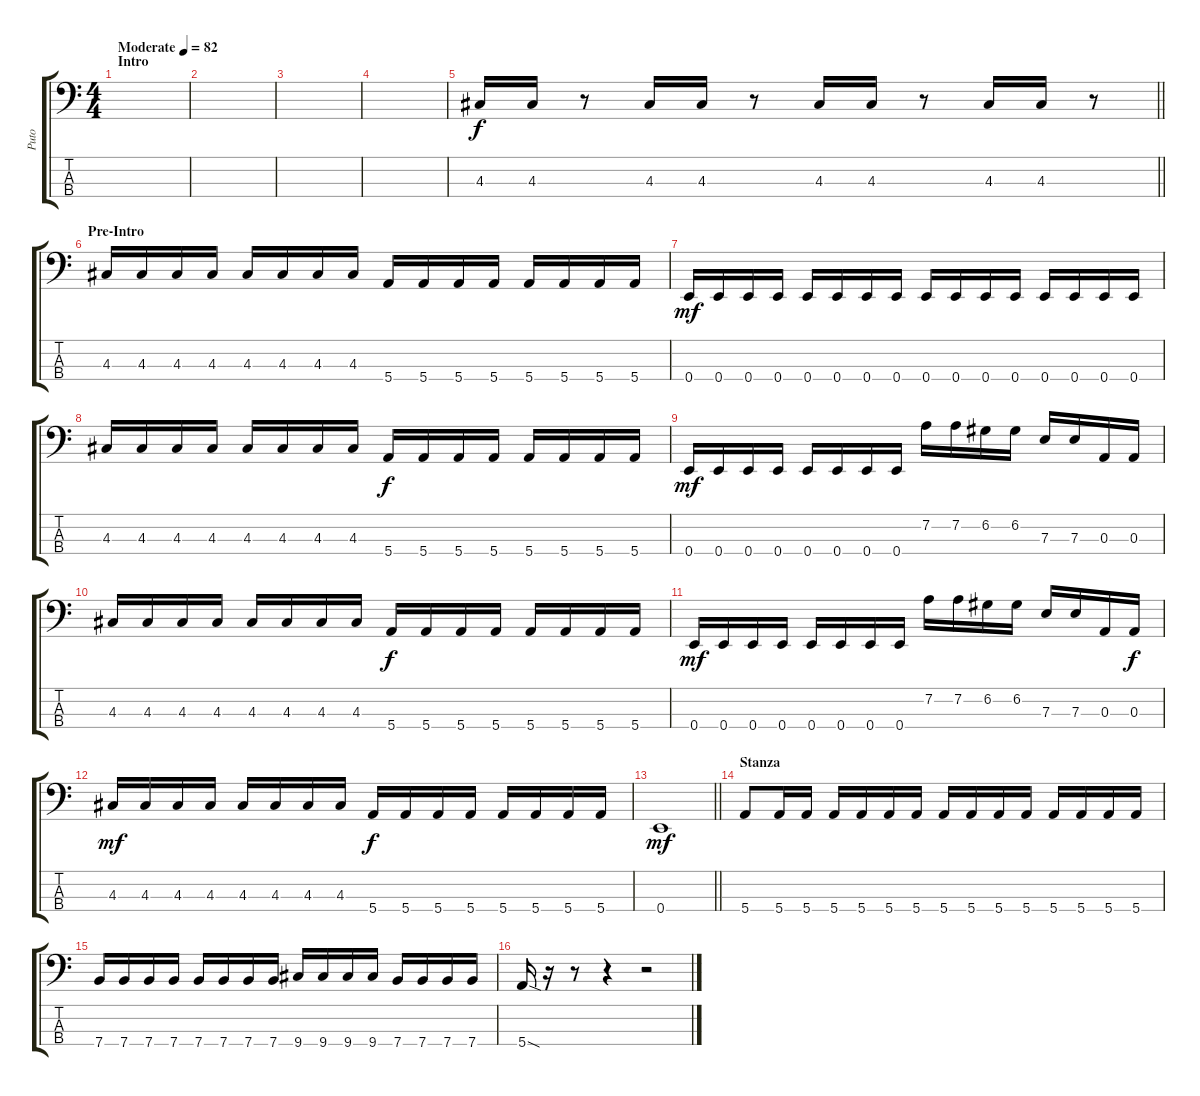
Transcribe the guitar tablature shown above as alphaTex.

\track ("Puto" "Puto") {instrument electricbasspick}
\staff {score tabs}
\tuning (G2 D2 A1 E1) {hide}
\ts (4 4)
\section ("" "Intro")
\tempo (82 "Moderate")
\clef f4
\ks c
|
|
|
|
\barLineRight lightlight
4.3.16 4.3.16 r.8 4.3.16 4.3.16 r.8 4.3.16 4.3.16 r.8 4.3.16 4.3.16 r.8 |
\section ("" "Pre-Intro")
4.3.16 4.3.16 4.3.16 4.3.16 4.3.16 4.3.16 4.3.16 4.3.16 5.4.16{dy f} 5.4.16 5.4.16 5.4.16 5.4.16 5.4.16 5.4.16 5.4.16 |
0.4.16{dy mf} 0.4.16 0.4.16 0.4.16 0.4.16 0.4.16 0.4.16 0.4.16 0.4.16 0.4.16 0.4.16 0.4.16 0.4.16 0.4.16 0.4.16 0.4.16 |
4.3.16 4.3.16 4.3.16 4.3.16 4.3.16 4.3.16 4.3.16 4.3.16 5.4.16{dy f} 5.4.16 5.4.16 5.4.16 5.4.16 5.4.16 5.4.16 5.4.16 |
0.4.16{dy mf} 0.4.16 0.4.16 0.4.16 0.4.16 0.4.16 0.4.16 0.4.16 7.2.16 7.2.16 6.2.16 6.2.16 7.3.16 7.3.16 0.3.16 0.3.16 |
4.3.16 4.3.16 4.3.16 4.3.16 4.3.16 4.3.16 4.3.16 4.3.16 5.4.16{dy f} 5.4.16 5.4.16 5.4.16 5.4.16 5.4.16 5.4.16 5.4.16 |
0.4.16{dy mf} 0.4.16 0.4.16 0.4.16 0.4.16 0.4.16 0.4.16 0.4.16 7.2.16 7.2.16 6.2.16 6.2.16 7.3.16 7.3.16 0.3.16 0.3.16{dy f} |
4.3.16{dy mf} 4.3.16 4.3.16 4.3.16 4.3.16 4.3.16 4.3.16 4.3.16 5.4.16{dy f} 5.4.16 5.4.16 5.4.16 5.4.16 5.4.16 5.4.16 5.4.16 |
\barLineRight lightlight
0.4.1{dy mf} |
\section ("" "Stanza")
5.4.8 5.4.16 5.4.16 5.4.16 5.4.16 5.4.16 5.4.16 5.4.16 5.4.16 5.4.16 5.4.16 5.4.16 5.4.16 5.4.16 5.4.16 |
7.4.16 7.4.16 7.4.16 7.4.16 7.4.16 7.4.16 7.4.16 7.4.16 9.4.16 9.4.16 9.4.16 9.4.16 7.4.16 7.4.16 7.4.16 7.4.16 |
5.4{sod}.16 r.16 r.8 r.4 r.2
